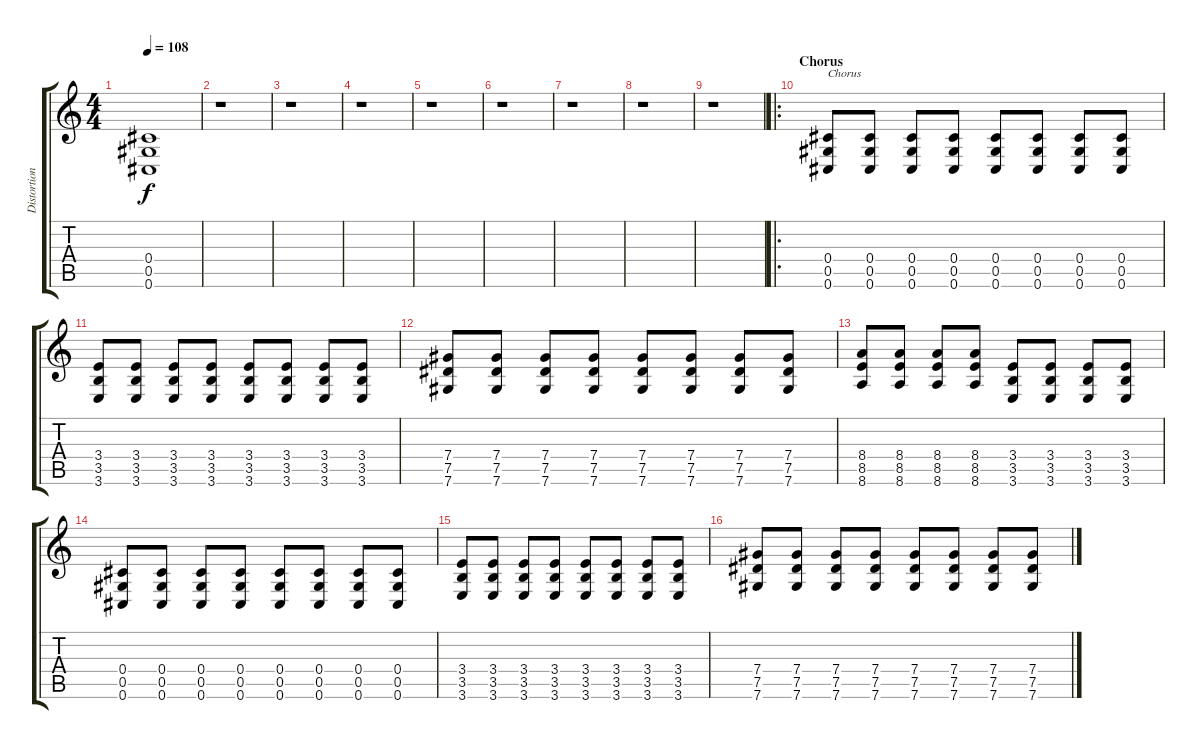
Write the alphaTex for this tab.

\track ("Distortion Guitar" "Distortion") {instrument distortionguitar}
\staff {score tabs}
\tuning (Eb4 Bb3 Gb3 Db3 Ab2 Db2) {hide}
\ts (4 4)
\tempo 108
\clef g2
\ks c
(0.4{t} 0.5{t} 0.6{t}).1{dy f} |
r.1 |
r.1 |
r.1 |
r.1 |
r.1 |
r.1 |
r.1 |
r.1 |
\ro
\section ("" "Chorus")
(0.4 0.5 0.6).8{txt "Chorus"} (0.4 0.5 0.6).8 (0.4 0.5 0.6).8 (0.4 0.5 0.6).8 (0.4 0.5 0.6).8 (0.4 0.5 0.6).8 (0.4 0.5 0.6).8 (0.4 0.5 0.6).8 |
(3.4 3.5 3.6).8 (3.4 3.5 3.6).8 (3.4 3.5 3.6).8 (3.4 3.5 3.6).8 (3.4 3.5 3.6).8 (3.4 3.5 3.6).8 (3.4 3.5 3.6).8 (3.4 3.5 3.6).8 |
(7.4 7.5 7.6).8 (7.4 7.5 7.6).8 (7.4 7.5 7.6).8 (7.4 7.5 7.6).8 (7.4 7.5 7.6).8 (7.4 7.5 7.6).8 (7.4 7.5 7.6).8 (7.4 7.5 7.6).8 |
(8.4 8.5 8.6).8 (8.4 8.5 8.6).8 (8.4 8.5 8.6).8 (8.4 8.5 8.6).8 (3.4 3.5 3.6).8 (3.4 3.5 3.6).8 (3.4 3.5 3.6).8 (3.4 3.5 3.6).8 |
(0.4 0.5 0.6).8 (0.4 0.5 0.6).8 (0.4 0.5 0.6).8 (0.4 0.5 0.6).8 (0.4 0.5 0.6).8 (0.4 0.5 0.6).8 (0.4 0.5 0.6).8 (0.4 0.5 0.6).8 |
(3.4 3.5 3.6).8 (3.4 3.5 3.6).8 (3.4 3.5 3.6).8 (3.4 3.5 3.6).8 (3.4 3.5 3.6).8 (3.4 3.5 3.6).8 (3.4 3.5 3.6).8 (3.4 3.5 3.6).8 |
(7.4 7.5 7.6).8 (7.4 7.5 7.6).8 (7.4 7.5 7.6).8 (7.4 7.5 7.6).8 (7.4 7.5 7.6).8 (7.4 7.5 7.6).8 (7.4 7.5 7.6).8 (7.4 7.5 7.6).8
